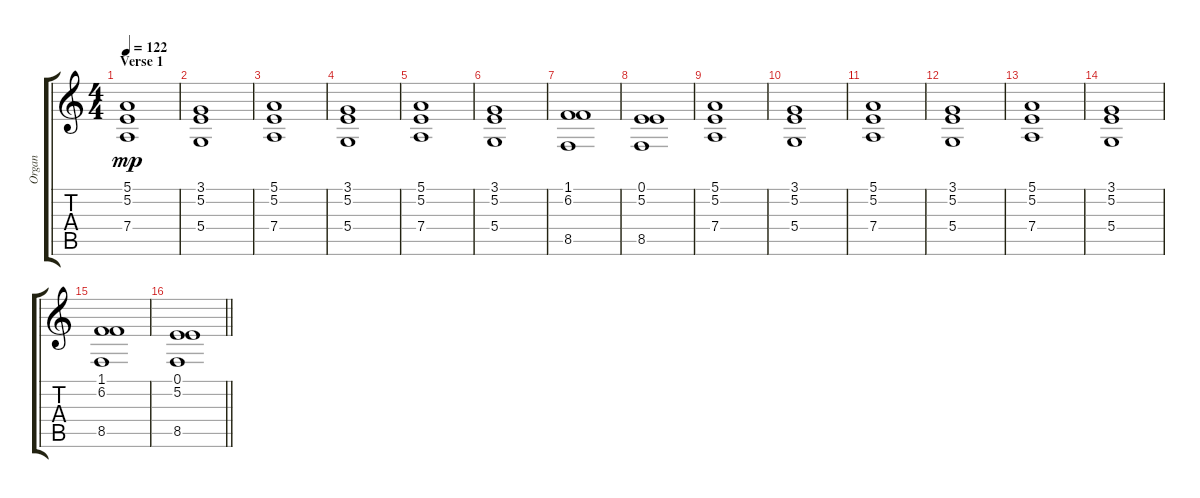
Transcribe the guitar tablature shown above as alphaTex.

\track ("Organ" "Organ") {instrument reedorgan}
\staff {score tabs}
\tuning (E4 B3 G3 D3 A2 E2) {hide}
\ts (4 4)
\section ("" "Verse 1")
\tempo 122
\clef g2
\ks c
(5.1 5.2 7.4).1{dy mp} |
(3.1 5.2 5.4).1 |
(5.1 5.2 7.4).1 |
(3.1 5.2 5.4).1 |
(5.1 5.2 7.4).1 |
(3.1 5.2 5.4).1 |
(1.1 6.2 8.5).1 |
(0.1 5.2 8.5).1 |
(5.1 5.2 7.4).1 |
(3.1 5.2 5.4).1 |
(5.1 5.2 7.4).1 |
(3.1 5.2 5.4).1 |
(5.1 5.2 7.4).1 |
(3.1 5.2 5.4).1 |
(1.1 6.2 8.5).1 |
\barLineRight lightlight
(0.1 5.2 8.5).1
